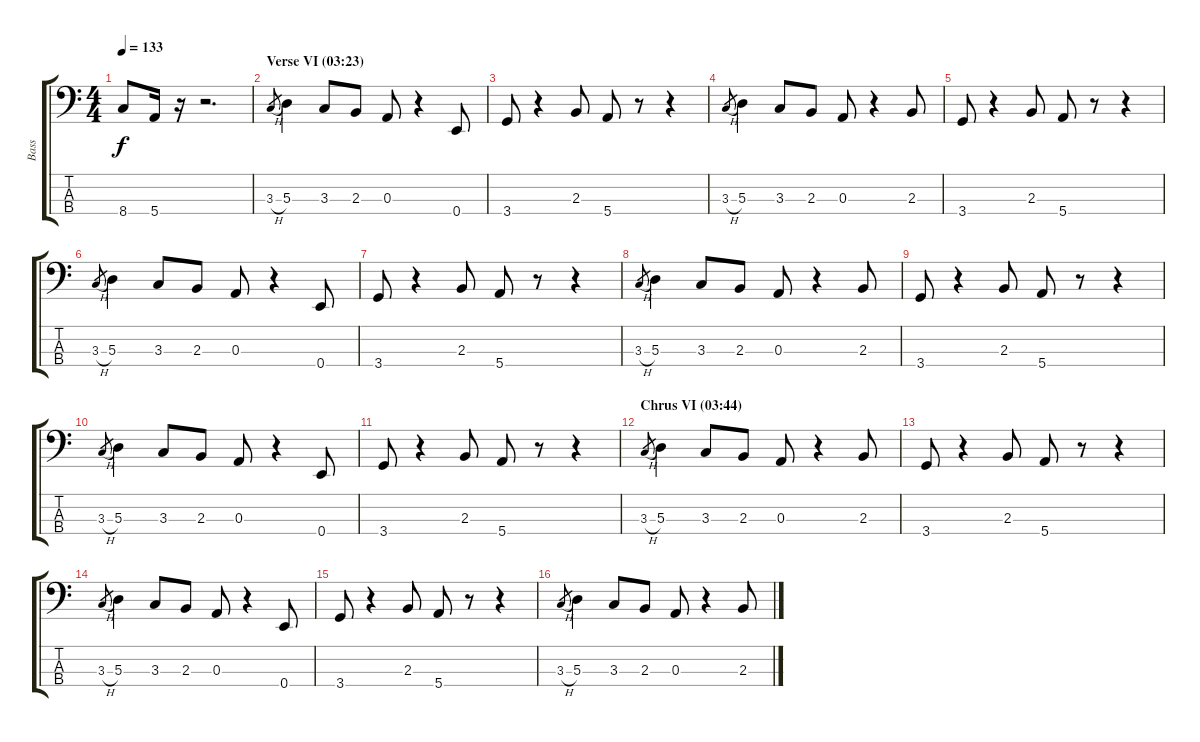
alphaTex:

\track ("Bass" "Bass") {instrument electricbassfinger}
\staff {score tabs}
\tuning (G2 D2 A1 E1) {hide}
\ts (4 4)
\tempo 133
\clef f4
\ks c
8.4{t}.8{dy f} 5.4.16 r.16 r.2{d} |
\section ("" "Verse VI (03:23)")
3.3{h}.8{gr} 5.3.4 3.3.8 2.3.8 0.3.8 r.4 0.4.8 |
3.4.8 r.4 2.3.8 5.4.8 r.8 r.4 |
3.3{h}.8{gr} 5.3.4 3.3.8 2.3.8 0.3.8 r.4 2.3.8 |
3.4.8 r.4 2.3.8 5.4.8 r.8 r.4 |
3.3{h}.8{gr} 5.3.4 3.3.8 2.3.8 0.3.8 r.4 0.4.8 |
3.4.8 r.4 2.3.8 5.4.8 r.8 r.4 |
3.3{h}.8{gr} 5.3.4 3.3.8 2.3.8 0.3.8 r.4 2.3.8 |
3.4.8 r.4 2.3.8 5.4.8 r.8 r.4 |
3.3{h}.8{gr} 5.3.4 3.3.8 2.3.8 0.3.8 r.4 0.4.8 |
3.4.8 r.4 2.3.8 5.4.8 r.8 r.4 |
\section ("" "Chrus VI (03:44)")
3.3{h}.8{gr} 5.3.4 3.3.8 2.3.8 0.3.8 r.4 2.3.8 |
3.4.8 r.4 2.3.8 5.4.8 r.8 r.4 |
3.3{h}.8{gr} 5.3.4 3.3.8 2.3.8 0.3.8 r.4 0.4.8 |
3.4.8 r.4 2.3.8 5.4.8 r.8 r.4 |
3.3{h}.8{gr} 5.3.4 3.3.8 2.3.8 0.3.8 r.4 2.3.8
